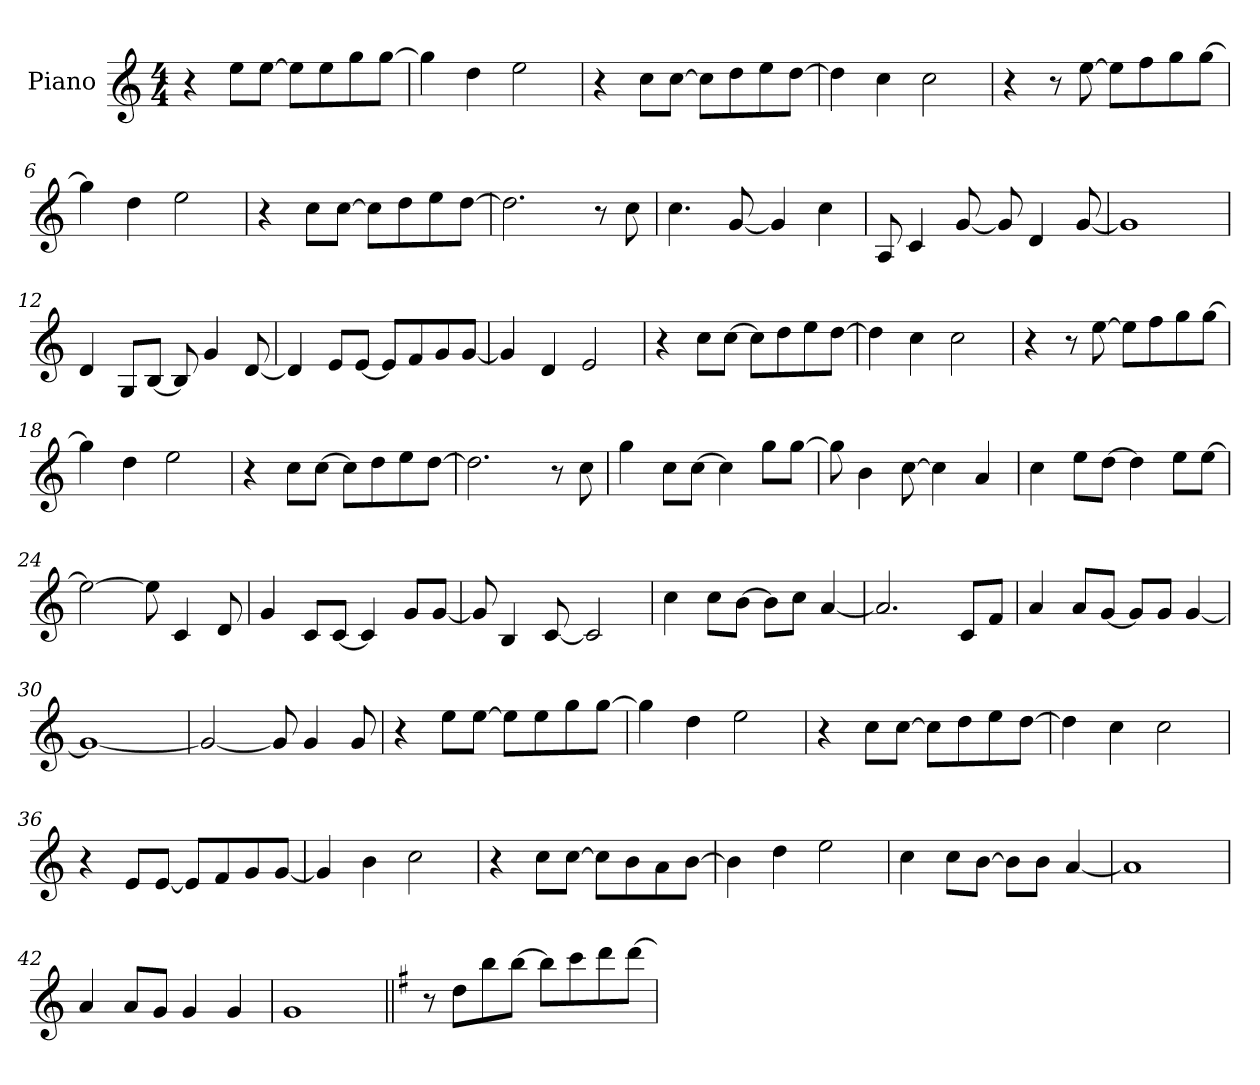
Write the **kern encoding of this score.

**kern
*part1
*staff1
*I"Piano
*I'Pno.
*clefG2
*k[]
*C:
*M4/4
=1
4r
8ee\L
[8ee\J
8ee\L]
8ee\
8gg\
[8gg\J
=2
4gg\]
4dd\
2ee\
=3
4r
8cc\L
[8cc\J
8cc\L]
8dd\
8ee\
[8dd\J
=4
4dd\]
4cc\
2cc\
=5
4r
8r
[8ee\
8ee\L]
8ff\
8gg\
[8gg\J
!!LO:LB:g=z
=6
4gg\]
4dd\
2ee\
=7
4r
8cc\L
[8cc\J
8cc\L]
8dd\
8ee\
[8dd\J
=8
2.dd\]
8r
8cc\
=9
4.cc\
[8g/
4g/]
4cc\
=10
8A/
4c/
[8g/
8g/]
4d/
[8g/
!!LO:LB:g=z
=11
1g]
=12
4d/
8G/L
[8B/J
8B/]
4g/
[8d/
=13
4d/]
8e/L
[8e/J
8e/L]
8f/
8g/
[8g/J
=14
4g/]
4d/
2e/
=15
4r
8cc\L
[8cc\J
8cc\L]
8dd\
8ee\
[8dd\J
!!LO:LB:g=z
=16
4dd\]
4cc\
2cc\
=17
4r
8r
[8ee\
8ee\L]
8ff\
8gg\
[8gg\J
=18
4gg\]
4dd\
2ee\
=19
4r
8cc\L
[8cc\J
8cc\L]
8dd\
8ee\
[8dd\J
=20
2.dd\]
8r
8cc\
!!LO:LB:g=z
=21
4gg\
8cc\L
[8cc\J
4cc\]
8gg\L
[8gg\J
=22
8gg\]
4b\
[8cc\
4cc\]
4a/
=23
4cc\
8ee\L
[8dd\J
4dd\]
8ee\L
[8ee\J
=24
2ee\_
8ee\]
4c/
8d/
=25
4g/
8c/L
[8c/J
4c/]
8g/L
[8g/J
!!LO:LB:g=z
=26
8g/]
4B/
[8c/
2c/]
=27
4cc\
8cc\L
[8b\J
8b\L]
8cc\J
[4a/
=28
2.a/]
8c/L
8f/J
=29
4a/
8a/L
[8g/J
8g/L]
8g/J
[4g/
=30
1g_
!!LO:LB:g=z
=31
2g/_
8g/]
4g/
8g/
=32
4r
8ee\L
[8ee\J
8ee\L]
8ee\
8gg\
[8gg\J
=33
4gg\]
4dd\
2ee\
=34
4r
8cc\L
[8cc\J
8cc\L]
8dd\
8ee\
[8dd\J
=35
4dd\]
4cc\
2cc\
!!LO:LB:g=z
=36
4r
8e/L
[8e/J
8e/L]
8f/
8g/
[8g/J
=37
4g/]
4b\
2cc\
=38
4r
8cc\L
[8cc\J
8cc\L]
8b\
8a\
[8b\J
=39
4b\]
4dd\
2ee\
=40
4cc\
8cc\L
[8b\J
8b\L]
8b\J
[4a/
!!LO:LB:g=z
=41
1a]
=42
4a/
8a/L
8g/J
4g/
4g/
=43
1g
=44||
*k[f#]
*G:
8r
8dd\L
8bb\
[8bb\J
8bb\L]
8ccc\
8ddd\
[8ddd\J
=
*-
